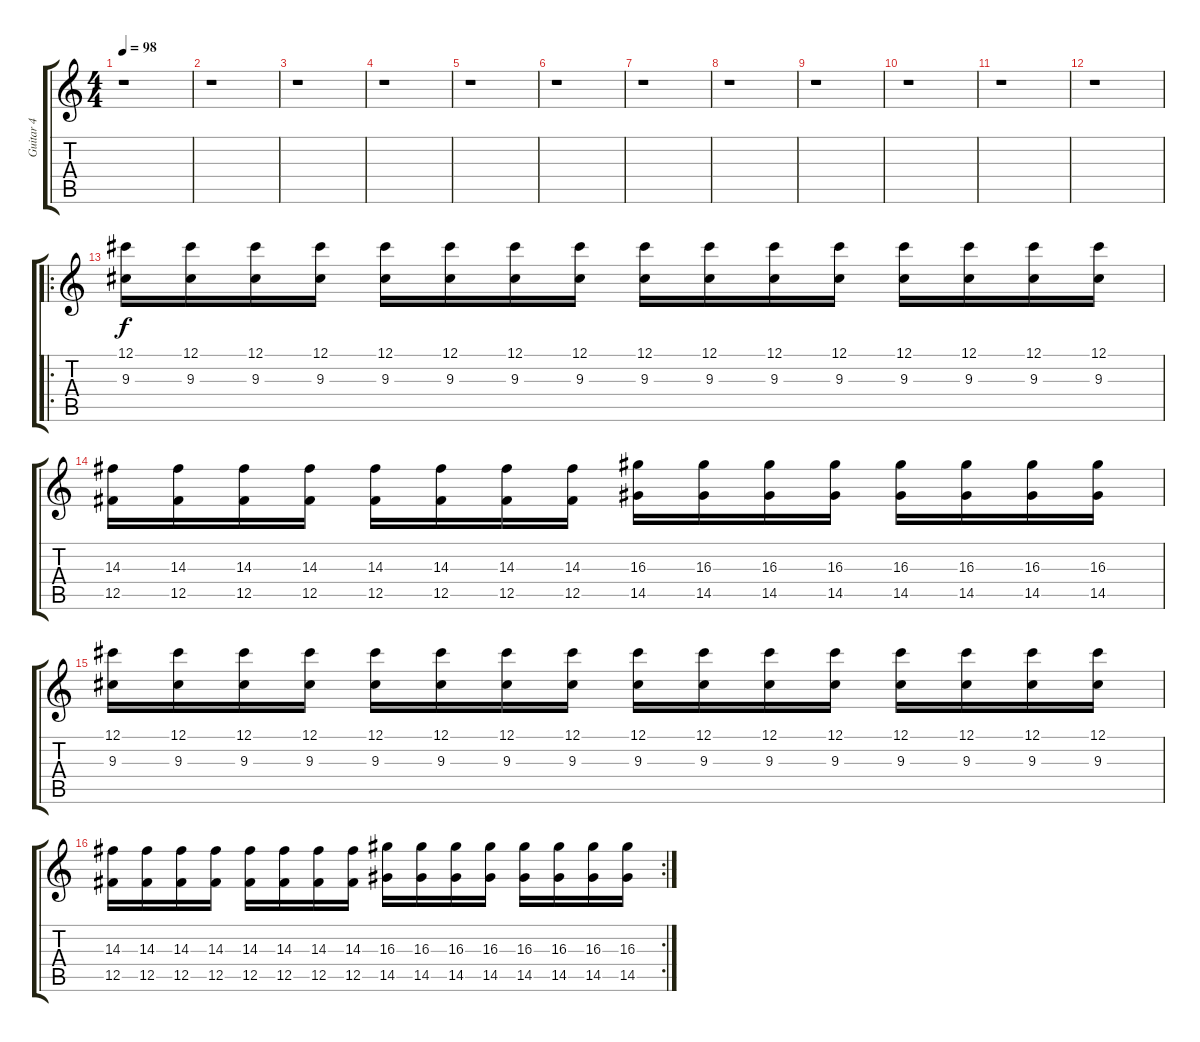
\track ("Guitar 4" "Guitar 4") {instrument distortionguitar}
\staff {score tabs}
\tuning (Db4 Ab3 E3 B2 Gb2 Db2) {hide}
\ts (4 4)
\tempo 98
\clef g2
\ks c
r.1{dy f} |
r.1 |
r.1 |
r.1 |
r.1 |
r.1 |
r.1 |
r.1 |
r.1 |
r.1 |
r.1 |
r.1 |
\ro
(12.1 9.3).16 (12.1 9.3).16 (12.1 9.3).16 (12.1 9.3).16 (12.1 9.3).16 (12.1 9.3).16 (12.1 9.3).16 (12.1 9.3).16 (12.1 9.3).16 (12.1 9.3).16 (12.1 9.3).16 (12.1 9.3).16 (12.1 9.3).16 (12.1 9.3).16 (12.1 9.3).16 (12.1 9.3).16 |
(14.3 12.5).16 (14.3 12.5).16 (14.3 12.5).16 (14.3 12.5).16 (14.3 12.5).16 (14.3 12.5).16 (14.3 12.5).16 (14.3 12.5).16 (16.3 14.5).16 (16.3 14.5).16 (16.3 14.5).16 (16.3 14.5).16 (16.3 14.5).16 (16.3 14.5).16 (16.3 14.5).16 (16.3 14.5).16 |
(12.1 9.3).16 (12.1 9.3).16 (12.1 9.3).16 (12.1 9.3).16 (12.1 9.3).16 (12.1 9.3).16 (12.1 9.3).16 (12.1 9.3).16 (12.1 9.3).16 (12.1 9.3).16 (12.1 9.3).16 (12.1 9.3).16 (12.1 9.3).16 (12.1 9.3).16 (12.1 9.3).16 (12.1 9.3).16 |
\rc 2
(14.3 12.5).16 (14.3 12.5).16 (14.3 12.5).16 (14.3 12.5).16 (14.3 12.5).16 (14.3 12.5).16 (14.3 12.5).16 (14.3 12.5).16 (16.3 14.5).16 (16.3 14.5).16 (16.3 14.5).16 (16.3 14.5).16 (16.3 14.5).16 (16.3 14.5).16 (16.3 14.5).16 (16.3 14.5).16
